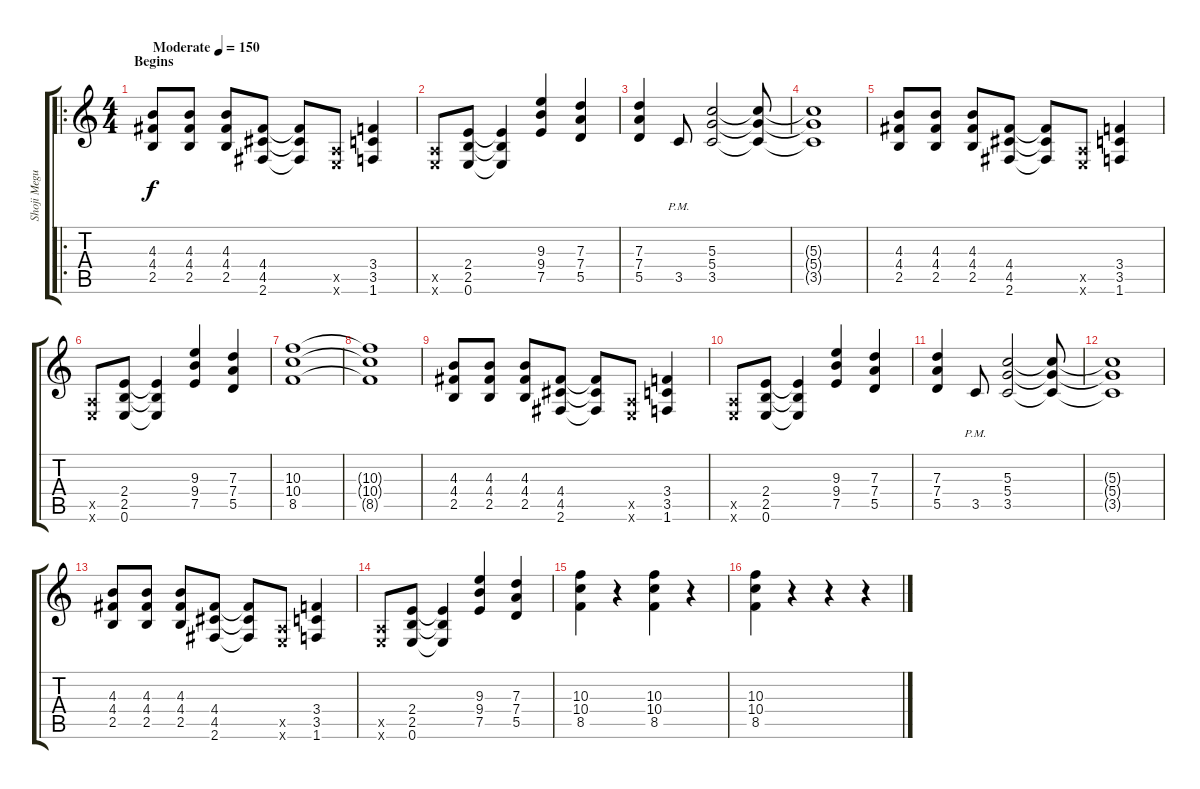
\track ("Shoji Meguro (Right)" "Shoji Megu") {instrument distortionguitar}
\staff {score tabs}
\tuning (E4 B3 G3 D3 A2 E2) {hide}
\ro
\ts (4 4)
\section ("" "Begins")
\tempo (150 "Moderate")
\clef g2
\ks c
(4.3 4.4 2.5).8{dy f instrument distortionguitar} (4.3 4.4 2.5).8 (4.3 4.4 2.5).8 (4.4 4.5 2.6).8 (4.4{t} 4.5{t} 2.6{t}).8 (0.5{x} 0.6{x}).8 (3.4 3.5 1.6).4 |
(0.5{x} 0.6{x}).8 (2.4 2.5 0.6).8 (2.4{t} 2.5{t} 0.6{t}).4 (9.3 9.4 7.5).4 (7.3 7.4 5.5).4 |
(7.3 7.4 5.5).4 3.5{pm}.8 (5.3 5.4 3.5).2 (5.3{t} 5.4{t} 3.5{t}).8 |
(5.3{t} 5.4{t} 3.5{t}).1 |
(4.3 4.4 2.5).8 (4.3 4.4 2.5).8 (4.3 4.4 2.5).8 (4.4 4.5 2.6).8 (4.4{t} 4.5{t} 2.6{t}).8 (0.5{x} 0.6{x}).8 (3.4 3.5 1.6).4 |
(0.5{x} 0.6{x}).8 (2.4 2.5 0.6).8 (2.4{t} 2.5{t} 0.6{t}).4 (9.3 9.4 7.5).4 (7.3 7.4 5.5).4 |
(10.3 10.4 8.5).1 |
(10.3{t} 10.4{t} 8.5{t}).1 |
(4.3 4.4 2.5).8 (4.3 4.4 2.5).8 (4.3 4.4 2.5).8 (4.4 4.5 2.6).8 (4.4{t} 4.5{t} 2.6{t}).8 (0.5{x} 0.6{x}).8 (3.4 3.5 1.6).4 |
(0.5{x} 0.6{x}).8 (2.4 2.5 0.6).8 (2.4{t} 2.5{t} 0.6{t}).4 (9.3 9.4 7.5).4 (7.3 7.4 5.5).4 |
(7.3 7.4 5.5).4 3.5{pm}.8 (5.3 5.4 3.5).2 (5.3{t} 5.4{t} 3.5{t}).8 |
(5.3{t} 5.4{t} 3.5{t}).1 |
(4.3 4.4 2.5).8 (4.3 4.4 2.5).8 (4.3 4.4 2.5).8 (4.4 4.5 2.6).8 (4.4{t} 4.5{t} 2.6{t}).8 (0.5{x} 0.6{x}).8 (3.4 3.5 1.6).4 |
(0.5{x} 0.6{x}).8 (2.4 2.5 0.6).8 (2.4{t} 2.5{t} 0.6{t}).4 (9.3 9.4 7.5).4 (7.3 7.4 5.5).4 |
(10.3 10.4 8.5).4 r.4 (10.3 10.4 8.5).4 r.4 |
(10.3 10.4 8.5).4 r.4 r.4 r.4
